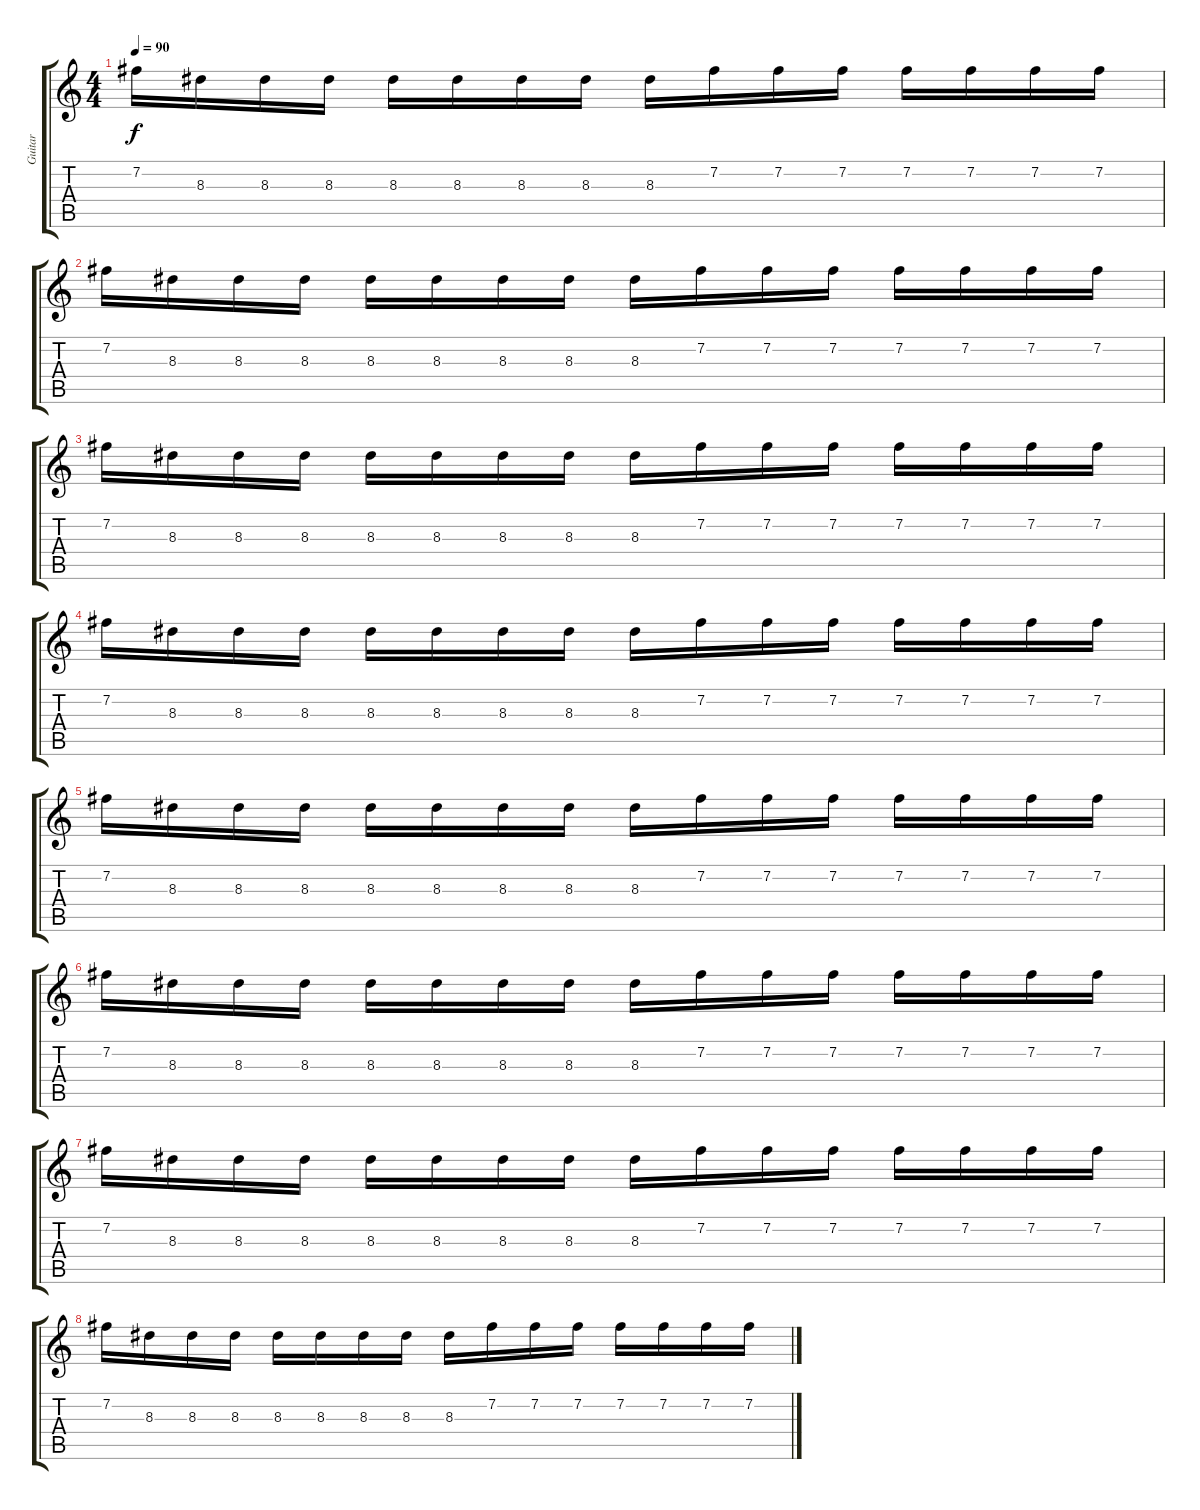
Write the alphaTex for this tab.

\track ("Guitar" "Guitar") {instrument distortionguitar}
\staff {score tabs}
\tuning (E4 B3 G3 D3 A2 E2) {hide}
\ts (4 4)
\tempo 90
\clef g2
\ks c
7.2.16{dy f} 8.3.16 8.3.16 8.3.16 8.3.16 8.3.16 8.3.16 8.3.16 8.3.16 7.2.16 7.2.16 7.2.16 7.2.16 7.2.16 7.2.16 7.2.16 |
7.2.16 8.3.16 8.3.16 8.3.16 8.3.16 8.3.16 8.3.16 8.3.16 8.3.16 7.2.16 7.2.16 7.2.16 7.2.16 7.2.16 7.2.16 7.2.16 |
7.2.16 8.3.16 8.3.16 8.3.16 8.3.16 8.3.16 8.3.16 8.3.16 8.3.16 7.2.16 7.2.16 7.2.16 7.2.16 7.2.16 7.2.16 7.2.16 |
7.2.16 8.3.16 8.3.16 8.3.16 8.3.16 8.3.16 8.3.16 8.3.16 8.3.16 7.2.16 7.2.16 7.2.16 7.2.16 7.2.16 7.2.16 7.2.16 |
7.2.16 8.3.16 8.3.16 8.3.16 8.3.16 8.3.16 8.3.16 8.3.16 8.3.16 7.2.16 7.2.16 7.2.16 7.2.16 7.2.16 7.2.16 7.2.16 |
7.2.16 8.3.16 8.3.16 8.3.16 8.3.16 8.3.16 8.3.16 8.3.16 8.3.16 7.2.16 7.2.16 7.2.16 7.2.16 7.2.16 7.2.16 7.2.16 |
7.2.16 8.3.16 8.3.16 8.3.16 8.3.16 8.3.16 8.3.16 8.3.16 8.3.16 7.2.16 7.2.16 7.2.16 7.2.16 7.2.16 7.2.16 7.2.16 |
7.2.16 8.3.16 8.3.16 8.3.16 8.3.16 8.3.16 8.3.16 8.3.16 8.3.16 7.2.16 7.2.16 7.2.16 7.2.16 7.2.16 7.2.16 7.2.16
